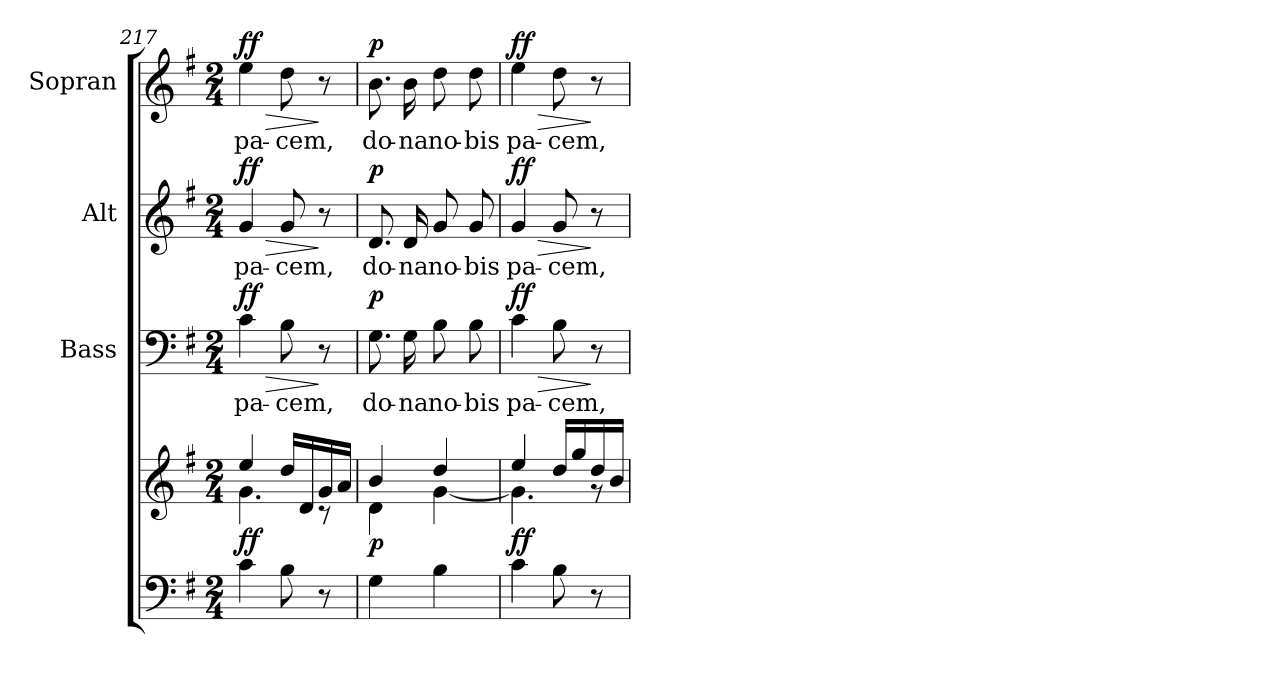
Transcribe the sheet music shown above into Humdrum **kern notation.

**kern	**kern	**dynam	**kern	**text	**dynam	**kern	**text	**dynam	**kern	**text	**dynam
*part4	*part4	*part4	*part3	*part3	*part3	*part2	*part2	*part2	*part1	*part1	*part1
*staff5	*staff4	*staff4/5	*staff3	*staff3	*staff3	*staff2	*staff2	*staff2	*staff1	*staff1	*staff1
*	*	*	*I"Bass	*	*	*I"Alt	*	*	*I"Sopran	*	*
*	*	*	*I'B.	*	*	*I'A.	*	*	*I'S.	*	*
*clefF4	*clefG2	*	*clefF4	*	*	*clefG2	*	*	*clefG2	*	*
*k[f#]	*k[f#]	*	*k[f#]	*	*	*k[f#]	*	*	*k[f#]	*	*
*G:	*G:	*	*G:	*	*	*G:	*	*	*G:	*	*
*M2/4	*M2/4	*	*M2/4	*	*	*M2/4	*	*	*M2/4	*	*
=217	=217	=217	=217	=217	=217	=217	=217	=217	=217	=217	=217
*	*^	*	*	*	*	*	*	*	*	*	*
!	!	!	!LO:DY:b	!	!LO:LY:b	!LO:HP:b	!	!LO:LY:b	!LO:HP:b	!	!LO:LY:b	!LO:HP:b
!	!	!	!	!	!	!LO:DY:n=1:a	!	!	!LO:DY:n=1:a	!	!	!LO:DY:n=1:a
4c\	4ee/	4.g\	ff	4c\	pa-	> ff	4g/	pa-	> ff	4ee\	pa-	> ff
!	!	!	!	!	!LO:LY:b	!	!	!LO:LY:b	!	!	!LO:LY:b	!
8B\	16dd/LL	.	.	8B\	-cem,	.	8g/	-cem,	.	8dd\	-cem,	.
.	16d/	.	.	.	.	.	.	.	.	.	.	.
8r	16g/	8rc	.	8r	.	]	8r	.	]	8r	.	]
.	16a/JJ	.	.	.	.	.	.	.	.	.	.	.
=218	=218	=218	=218	=218	=218	=218	=218	=218	=218	=218	=218	=218
!	!	!	!LO:DY:b	!	!LO:LY:b	!LO:DY:a	!	!LO:LY:b	!LO:DY:a	!	!LO:LY:b	!LO:DY:a
4G\	4b/	4d\	p	8.G\	do-	p	8.d/	do-	p	8.b\	do-	p
!	!	!	!	!	!LO:LY:b	!	!	!LO:LY:b	!	!	!LO:LY:b	!
.	.	.	.	16G\	-na	.	16d/	-na	.	16b\	-na	.
!	!	!	!	!	!LO:LY:b	!	!	!LO:LY:b	!	!	!LO:LY:b	!
4B\	4dd/	[<4g\	.	8B\	no-	.	8g/	no-	.	8dd\	no-	.
!	!	!	!	!	!LO:LY:b	!	!	!LO:LY:b	!	!	!LO:LY:b	!
.	.	.	.	8B\	-bis	.	8g/	-bis	.	8dd\	-bis	.
=219	=219	=219	=219	=219	=219	=219	=219	=219	=219	=219	=219	=219
!	!	!	!LO:DY:b	!	!LO:LY:b	!LO:HP:b	!	!LO:LY:b	!LO:HP:b	!	!LO:LY:b	!LO:HP:b
!	!	!	!	!	!	!LO:DY:n=1:a	!	!	!LO:DY:n=1:a	!	!	!LO:DY:n=1:a
4c\	4ee/	4.g\]	ff	4c\	pa-	> ff	4g/	pa-	> ff	4ee\	pa-	> ff
!	!	!	!	!	!LO:LY:b	!	!	!LO:LY:b	!	!	!LO:LY:b	!
8B\	16dd/LL	.	.	8B\	-cem,	.	8g/	-cem,	.	8dd\	-cem,	.
.	16gg/	.	.	.	.	.	.	.	.	.	.	.
8r	16dd/	8rg	.	8r	.	]	8r	.	]	8r	.	]
.	16b/JJ	.	.	.	.	.	.	.	.	.	.	.
*	*v	*v	*	*	*	*	*	*	*	*	*	*
=	=	=	=	=	=	=	=	=	=	=	=
*-	*-	*-	*-	*-	*-	*-	*-	*-	*-	*-	*-
